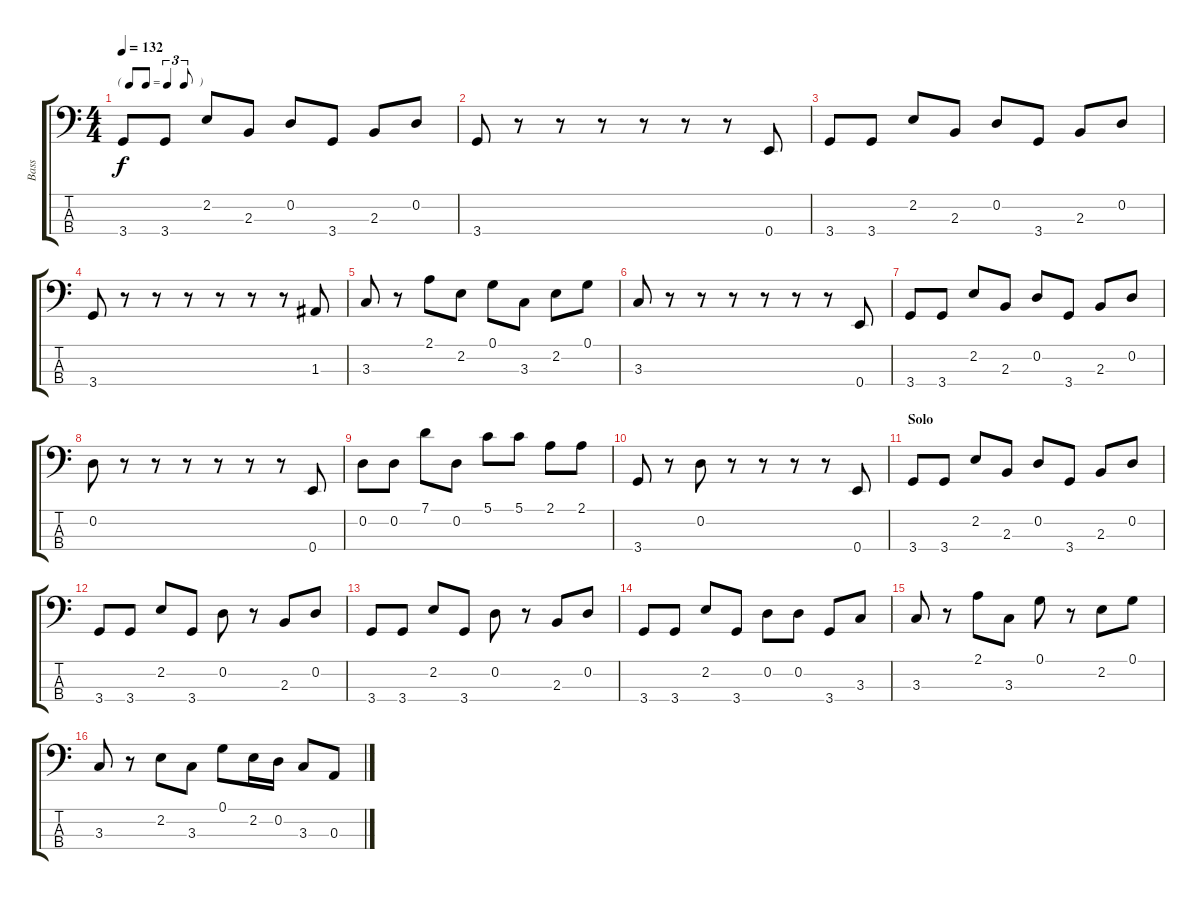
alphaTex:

\track ("Bass" "Bass") {instrument electricbassfinger}
\staff {score tabs}
\tuning (G2 D2 A1 E1) {hide}
\ts (4 4)
\tf triplet8th
\tempo 132
\clef f4
\ks c
3.4.8{dy f} 3.4.8 2.2.8 2.3.8 0.2.8 3.4.8 2.3.8 0.2.8 |
3.4.8 r.8 r.8 r.8 r.8 r.8 r.8 0.4.8 |
3.4.8 3.4.8 2.2.8 2.3.8 0.2.8 3.4.8 2.3.8 0.2.8 |
3.4.8 r.8 r.8 r.8 r.8 r.8 r.8 1.3.8 |
3.3.8 r.8 2.1.8 2.2.8 0.1.8 3.3.8 2.2.8 0.1.8 |
3.3.8 r.8 r.8 r.8 r.8 r.8 r.8 0.4.8 |
3.4.8 3.4.8 2.2.8 2.3.8 0.2.8 3.4.8 2.3.8 0.2.8 |
0.2.8 r.8 r.8 r.8 r.8 r.8 r.8 0.4.8 |
0.2.8 0.2.8 7.1.8 0.2.8 5.1.8 5.1.8 2.1.8 2.1.8 |
3.4.8 r.8 0.2.8 r.8 r.8 r.8 r.8 0.4.8 |
\section ("" "Solo")
3.4.8 3.4.8 2.2.8 2.3.8 0.2.8 3.4.8 2.3.8 0.2.8 |
3.4.8 3.4.8 2.2.8 3.4.8 0.2.8 r.8 2.3.8 0.2.8 |
3.4.8 3.4.8 2.2.8 3.4.8 0.2.8 r.8 2.3.8 0.2.8 |
3.4.8 3.4.8 2.2.8 3.4.8 0.2.8 0.2.8 3.4.8 3.3.8 |
3.3.8 r.8 2.1.8 3.3.8 0.1.8 r.8 2.2.8 0.1.8 |
3.3.8 r.8 2.2.8 3.3.8 0.1.8 2.2.16 0.2.16 3.3.8 0.3.8
